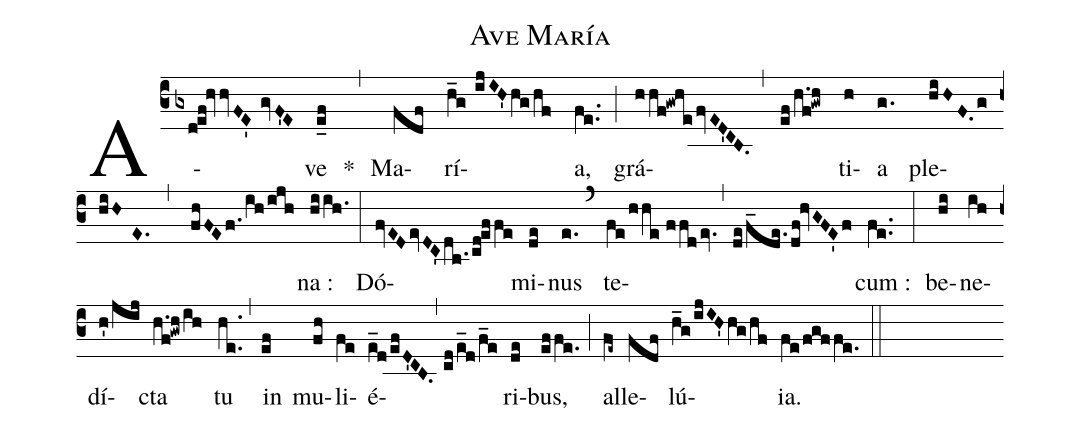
name:Ave María;
%%
(c3) A(gxd!ef!hvvFE'//gvF'E)ve(e_f) *(,) Ma(fdf)rí(h_g//ijIH'hg/hf)a,(fe..) (;) grá(hhf!gwhe/fvED'CB.,ef/h.f!gwh)ti(h)a(g.) ple(hiHF.g/hiHE.,fhFEf.!/ih!/ijh)na :(hiih.) (:)
Dó(fvEDevDC'db./cd!effe)mi(de)nus(e.) (`) te(fe!/hhe!//ffdev.,de!/f_de.!/df!hvGFE'f)cum :(fe..) (:)
be(hi)ne(ih)dí(h'/jij)cta(h.f!gwh/ih) tu(he..) (,) in(ef) mu(fh)li(fe)é(e_d/efD'CB.,cd/e_d/f_e)ri(de)bus,(effe.) (;) al(fe~)le(fdf)lú(h_g!/ijIH'hg!/hf)ia.(fe!/fgffe.) (::)
